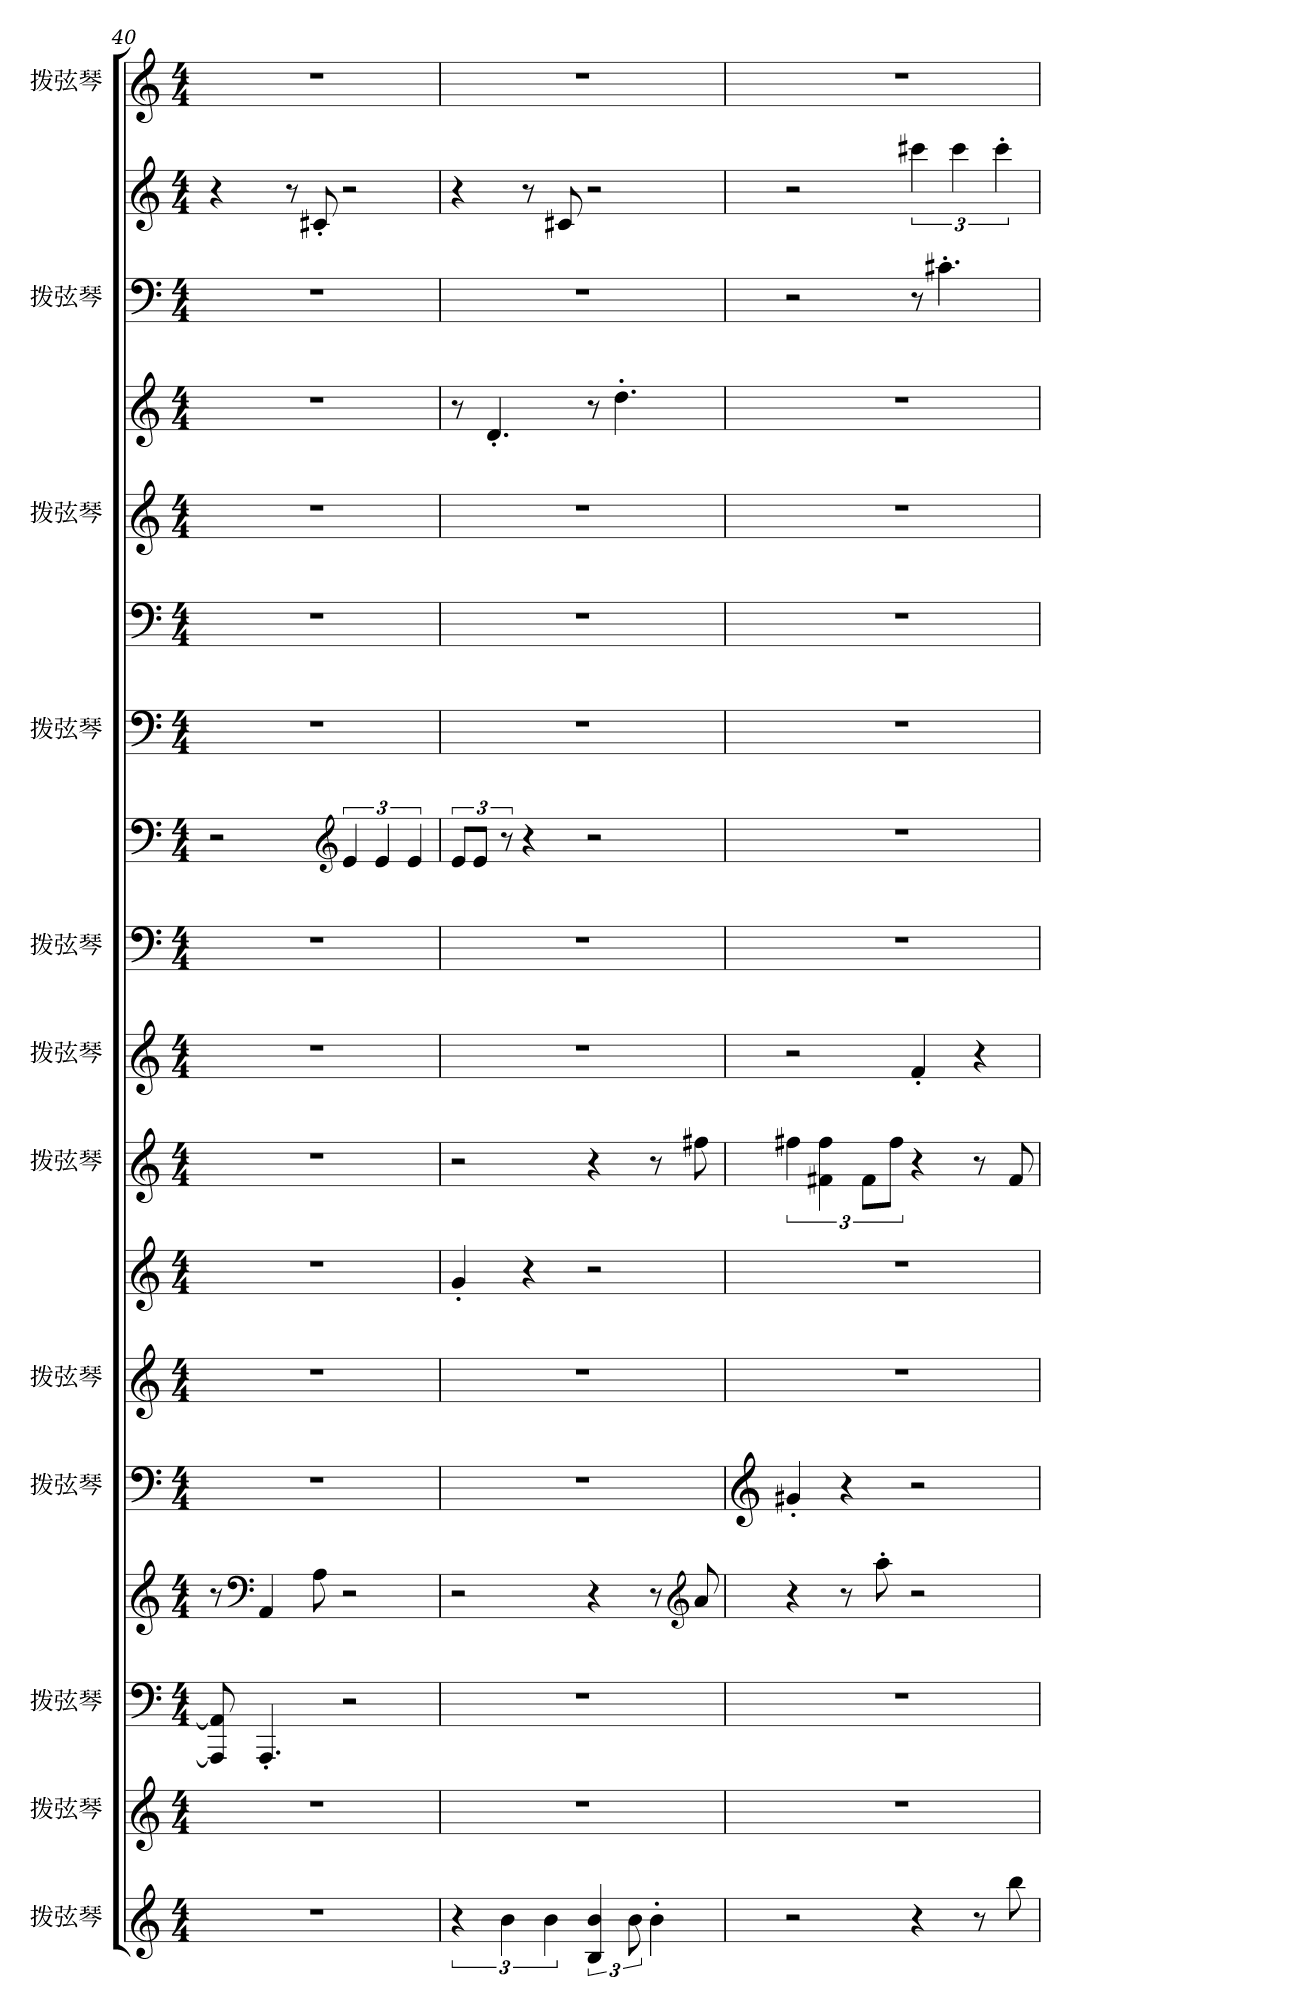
**kern	**kern	**kern	**kern	**kern	**kern	**kern	**kern	**kern	**kern	**kern	**kern	**kern	**kern	**kern	**kern	**kern	**kern
*part12	*part11	*part10	*part10	*part9	*part8	*part8	*part7	*part6	*part5	*part5	*part4	*part4	*part3	*part3	*part2	*part2	*part1
*staff18	*staff17	*staff16	*staff15	*staff14	*staff13	*staff12	*staff11	*staff10	*staff9	*staff8	*staff7	*staff6	*staff5	*staff4	*staff3	*staff2	*staff1
*I"拨弦琴	*I"拨弦琴	*I"拨弦琴	*	*I"拨弦琴	*I"拨弦琴	*	*I"拨弦琴	*I"拨弦琴	*I"拨弦琴	*	*I"拨弦琴	*	*I"拨弦琴	*	*I"拨弦琴	*	*I"拨弦琴
*clefG2	*clefG2	*clefF4	*clefG2	*clefF4	*clefG2	*clefG2	*clefG2	*clefG2	*clefF4	*clefF4	*clefF4	*clefF4	*clefG2	*clefG2	*clefF4	*clefG2	*clefG2
*k[]	*k[]	*k[]	*k[]	*k[]	*k[]	*k[]	*k[]	*k[]	*k[]	*k[]	*k[]	*k[]	*k[]	*k[]	*k[]	*k[]	*k[]
*M4/4	*M4/4	*M4/4	*M4/4	*M4/4	*M4/4	*M4/4	*M4/4	*M4/4	*M4/4	*M4/4	*M4/4	*M4/4	*M4/4	*M4/4	*M4/4	*M4/4	*M4/4
=40	=40	=40	=40	=40	=40	=40	=40	=40	=40	=40	=40	=40	=40	=40	=40	=40	=40
1r	1r	8AAA/] 8AA/]	8r	1r	1r	1r	1r	1r	1r	2r	1r	1r	1r	1r	1r	4r	1r
*	*	*	*clefF4	*	*	*	*	*	*	*	*	*	*	*	*	*	*
.	.	4.AAA'/	4AA/	.	.	.	.	.	.	.	.	.	.	.	.	.	.
.	.	.	.	.	.	.	.	.	.	.	.	.	.	.	.	8r	.
.	.	.	8A\	.	.	.	.	.	.	.	.	.	.	.	.	8c#X'/	.
*	*	*	*	*	*	*	*	*	*	*clefG2	*	*	*	*	*	*	*
.	.	2r	2r	.	.	.	.	.	.	6e/	.	.	.	.	.	2r	.
.	.	.	.	.	.	.	.	.	.	6e/	.	.	.	.	.	.	.
.	.	.	.	.	.	.	.	.	.	6e/	.	.	.	.	.	.	.
!!LO:PB:g=z
=41	=41	=41	=41	=41	=41	=41	=41	=41	=41	=41	=41	=41	=41	=41	=41	=41	=41
6r	1r	1r	2r	1r	1r	4g'/	2r	1r	1r	12e/L	1r	1r	1r	8r	1r	4r	1r
.	.	.	.	.	.	.	.	.	.	12e/J	.	.	.	.	.	.	.
.	.	.	.	.	.	.	.	.	.	.	.	.	.	4.d'/	.	.	.
6b\	.	.	.	.	.	.	.	.	.	12r	.	.	.	.	.	.	.
.	.	.	.	.	.	4r	.	.	.	4r	.	.	.	.	.	8r	.
6b\	.	.	.	.	.	.	.	.	.	.	.	.	.	.	.	.	.
.	.	.	.	.	.	.	.	.	.	.	.	.	.	.	.	8c#X/	.
6B/ 6b/	.	.	4r	.	.	2r	4r	.	.	2r	.	.	.	8r	.	2r	.
.	.	.	.	.	.	.	.	.	.	.	.	.	.	4.dd'\	.	.	.
12b\	.	.	.	.	.	.	.	.	.	.	.	.	.	.	.	.	.
4b'\	.	.	8r	.	.	.	8r	.	.	.	.	.	.	.	.	.	.
*	*	*	*clefG2	*	*	*	*	*	*	*	*	*	*	*	*	*	*
.	.	.	8a/	.	.	.	8ff#X\	.	.	.	.	.	.	.	.	.	.
=42	=42	=42	=42	=42	=42	=42	=42	=42	=42	=42	=42	=42	=42	=42	=42	=42	=42
*	*	*	*	*clefG2	*	*	*	*	*	*	*	*	*	*	*	*	*
2r	1r	1r	4r	4g#X'/	1r	1r	6ff#X\	2r	1r	1r	1r	1r	1r	1r	2r	2r	1r
.	.	.	.	.	.	.	6f#X\ 6ff#\	.	.	.	.	.	.	.	.	.	.
.	.	.	8r	4r	.	.	.	.	.	.	.	.	.	.	.	.	.
.	.	.	.	.	.	.	12f#\L	.	.	.	.	.	.	.	.	.	.
.	.	.	8aa'\	.	.	.	.	.	.	.	.	.	.	.	.	.	.
.	.	.	.	.	.	.	12ff#\J	.	.	.	.	.	.	.	.	.	.
4r	.	.	2r	2r	.	.	4r	4f'/	.	.	.	.	.	.	8r	6ccc#X\	.
.	.	.	.	.	.	.	.	.	.	.	.	.	.	.	4.c#X'\	.	.
.	.	.	.	.	.	.	.	.	.	.	.	.	.	.	.	6ccc#\	.
8r	.	.	.	.	.	.	8r	4r	.	.	.	.	.	.	.	.	.
.	.	.	.	.	.	.	.	.	.	.	.	.	.	.	.	6ccc#'\	.
8bb\	.	.	.	.	.	.	8f#/	.	.	.	.	.	.	.	.	.	.
=	=	=	=	=	=	=	=	=	=	=	=	=	=	=	=	=	=
*-	*-	*-	*-	*-	*-	*-	*-	*-	*-	*-	*-	*-	*-	*-	*-	*-	*-
